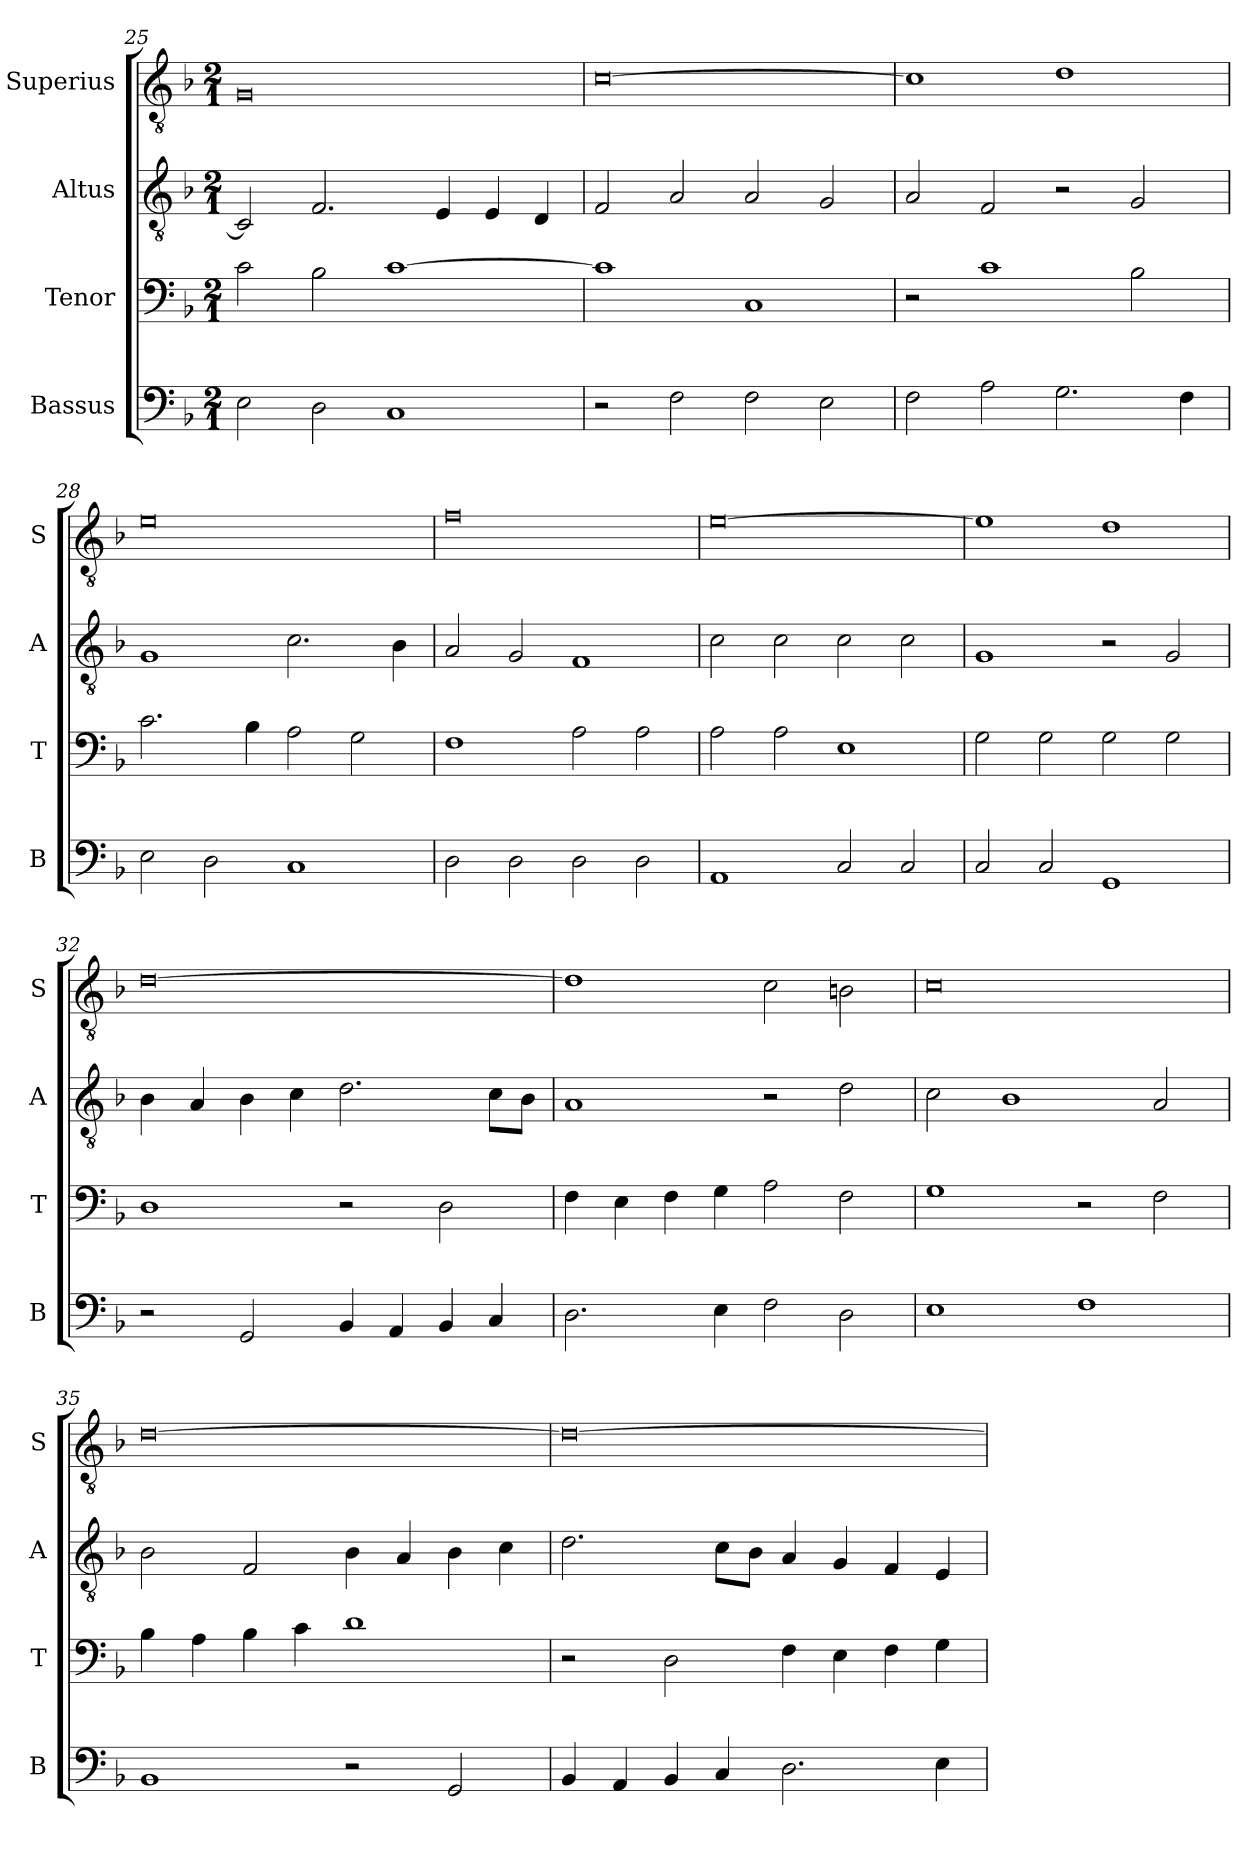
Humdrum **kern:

**kern	**kern	**kern	**kern
*part4	*part3	*part2	*part1
*staff4	*staff3	*staff2	*staff1
*I"Bassus	*I"Tenor	*I"Altus	*I"Superius
*I'B	*I'T	*I'A	*I'S
*clefF4	*clefF4	*clefGv2	*clefGv2
*k[b-]	*k[b-]	*k[b-]	*k[b-]
*F:	*F:	*F:	*F:
*M2/1	*M2/1	*M2/1	*M2/1
=25	=25	=25	=25
2E	2c	2C]	0G
2D	2B-	2.F	.
1C	[1c	.	.
.	.	4E	.
.	.	4E	.
.	.	4D	.
=26	=26	=26	=26
2r	1c]	2F	[0c
2F	.	2A	.
2F	1C	2A	.
2E	.	2G	.
=27	=27	=27	=27
2F	2r	2A	1c]
2A	1c	2F	.
2.G	.	2r	1d
.	2B-	2G	.
4F	.	.	.
=28	=28	=28	=28
2E	2.c	1G	0e
2D	.	.	.
.	4B-	.	.
1C	2A	2.c	.
.	2G	.	.
.	.	4B-	.
=29	=29	=29	=29
2D	1F	2A	0f
2D	.	2G	.
2D	2A	1F	.
2D	2A	.	.
=30	=30	=30	=30
1AA	2A	2c	[0e
.	2A	2c	.
2C	1E	2c	.
2C	.	2c	.
=31	=31	=31	=31
2C	2G	1G	1e]
2C	2G	.	.
1GG	2G	2r	1d
.	2G	2G	.
=32	=32	=32	=32
2r	1D	4B-	[0d
.	.	4A	.
2GG	.	4B-	.
.	.	4c	.
4BB-	2r	2.d	.
4AA	.	.	.
4BB-	2D	.	.
4C	.	8cL	.
.	.	8B-J	.
=33	=33	=33	=33
2.D	4F	1A	1d]
.	4E	.	.
.	4F	.	.
4E	4G	.	.
2F	2A	2r	2c
2D	2F	2d	2Bn
=34	=34	=34	=34
1E	1G	2c	0c
.	.	1B-	.
1F	2r	.	.
.	2F	2A	.
=35	=35	=35	=35
1BB-	4B-	2B-	[0d
.	4A	.	.
.	4B-	2F	.
.	4c	.	.
2r	1d	4B-	.
.	.	4A	.
2GG	.	4B-	.
.	.	4c	.
=36	=36	=36	=36
4BB-	2r	2.d	0d_
4AA	.	.	.
4BB-	2D	.	.
4C	.	8cL	.
.	.	8B-J	.
2.D	4F	4A	.
.	4E	4G	.
.	4F	4F	.
4E	4G	4E	.
=	=	=	=
*-	*-	*-	*-
